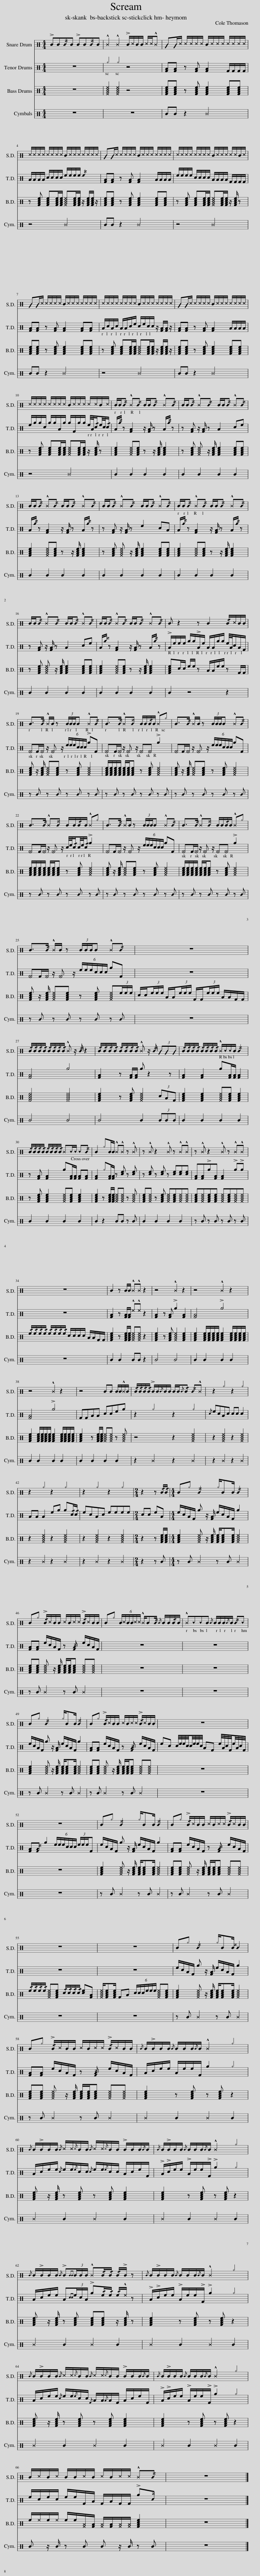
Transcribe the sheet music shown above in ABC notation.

X:1
%%score 1 2 3 4
L:1/8
M:4/4
I:linebreak $
K:C
V:1 perc
K:none
V:2 perc
K:none
V:3 perc
K:none
V:4 perc
K:none
V:1
 !>!BB_BB !>!BB_BB | !^!^B2 !^!^B2 !>!B/^c/B/B/ ^c/^c/!^!^B | AA/^c/ ^c/^c/^c/^c/ B/^c/^c/^c/ ^c/^c/^c/^c/ |$ ^c/^c/^c/^c/ ^c/^c/^c/^c/ B/^c/^c/^c/ ^c/^c/^c/^c/ | AA/^c/ ^c/^c/^c/^c/ B/^c/^c/^c/ ^c/^c/^c/^c/ | %5
 ^c/^c/^c/^c/ ^c/^c/^c/^c/ B/^c/^c/^c/ ^c/^c/B/^c/ |$ AA/^c/ ^c/^c/^c/^c/ B/^c/^c/^c/ ^c/^c/^c/^c/ | ^c/^c/^c/^c/ ^c/^c/^c/^c/ B/^c/^c/^c/ ^c/^c/^c/^c/ | AA/^c/ ^c/^c/^c/^c/ B/^c/^c/^c/ ^c/^c/^c/^c/ |$ ^c/^c/^c/^c/ ^c/^c/^c/^c/ B/^c/^c/^c/ ^c/^c/B/^c/ | %10
 B/B/_B !^!^B_B B/B/_B !^!^B_B | B/B/_B !^!^B_B B/B/_B !^!^B_B |$ B/B/_B !^!^B_B B/B/_B !^!^B_B | B/B/_B !^!^B_B B/B/_B !^!^B_B | B/B/_B !^!^B_B B/B/_B !^!^B_B |$ %15
 B/B/_B !^!^B_B B/B/_B !^!^B_B | B/B/_B !^!^B_B B/B/_B !^!^B_B | B z2 z B2 !/!B/^c/B/B/ |$ B>_B !^!^B/B/ z (3B/B/B/B !^!^B_B | B>_B !^!^B_B B/B/!/!B/B/ !^!^Bg | %20
 B>_B !^!^B/B/ z (3B/B/B/B !^!^B_B |$ B>_B !^!^B_B B/B/!/!B/B/ !^!^Bg | B>_B !^!^B/B/ z (3B/B/B/B !^!^B_B | B>_B !^!^B_B B/B/!/!B/B/ !^!^Bg |$ B>_B !^!^B/B/ z (3B/B/B/B !^!^B_B | %25
 z8 |$ !/!B/!/!B/!/!B/!/!B/ !/!B/!/!B/!/!B/!/!B/ !^!^B z/ _B/ z2 | !/!B/!/!B/!/!B/!/!B/ !/!B/!/!B/!/!B/!/!B/ !^!^B z/ _B/ (3AAA | !/!B/!/!B/!/!B/!/!B/ !/!B/!/!B/!/!B/!/!B/ !^!^B/B/B/B/ _B2 |$ !/!B/!/!B/!/!B/!/!B/ !/!B/!/!B/!/!B/!/!B/ ^BB/B/ B_B | %30
 B2 gB/B/ !^!^B!^!^B z !^!^B | z !^!^B z2 !^!^B z !^!^B!^!^B | z !^!^B z2 !^!^B z !^!^B!^!^B |$ z8 | B2 z B/B/ !^!^B!^!^B z2 | %35
 z4 !^!^B2 z2 | z4 !^!^B2 z2 |$ z4 !^!^B2 z2 | z4 BB B/B/!^!^B/B/ | !/!B/!/!B/!/!B/!/!B/ !>!B/B/{/B}B/B/ B/B/{/B}!/!B _B!^!^B | %40
 z2 g2 z2 g2 |$ z2 g2 z2 g2 | z2 g2 z2 g2 |[M:2/4] z2 z !/!B/!/!B/ |[M:4/4] Bg _B2 g/BB/ _B2 |$ %45
 Bg !/!!>!B/^c/B/B/ ^c/B/^c/^c/ !/!!>!B/^c/B/B/ | Bg (6:4:6B/^c/B/B/^c/^c/ !^!^B/B_B/{/B} B/B/!/!B/B/ | !^!^BBBB{/B} B/B/B/{/B}B/ _BB |$ Bg _B2 g/BB/ _B2 | Bg !/!!>!B/^c/B/B/ ^c/B/^c/^c/ !/!!>!B/^c/B/B/ | %50
 z8 |$ z8 | Bg _B2 g/BB/ _B2 | Bg !/!!>!B/^c/B/B/ ^c/B/^c/^c/ !/!!>!B/^c/B/B/ |$ z8 | %55
 z8 | Bg _B2 g/BB/ _B2 |$ Bg !/!!>!B/^c/B/B/ ^c/B/^c/^c/ !/!!>!B/^c/B/B/ |{/B} B/!>!B/B/B/{/B} B/B/B/{/B}B/ !^!^B2 g2 |${/B} B/!>!B/B/B/{/B} ^c/^c/{/^c}B/B/{/B} ^c/^c/{/^c}B/B/ !>!B/B/B/{/B}B/ | %60
{/B} B/!>!B/B/B/{/B} B/B/B/{/B}B/ !^!^B2 g2 |${/B} B/!>!B/B/B/{/B} !>!B{BB}(3B/B/B/ !^!^B!/!B/!/!B/ !/!B/!>!B/ z |{/B} B/!>!B/B/B/{/B} B/B/B/{/B}B/ !^!^B2 g2 |${/B} B/!>!B/B/B/{/B} ^c/^c/{/^c}B/B/{/B} ^c/^c/{/^c}B/B/ !>!B/B/B/{/B}B/ |{/B} B/!>!B/B/B/{/B} B/B/B/{/B}B/ !^!^B2 g2 |$ %65
 B/^c/B/^c/ B/B/^c/B/ ^c/B/^c/^c/ !^!^B_B | z8 |] %67
V:2
 z8 | g2 g2 z4 | [FA][FA] z [FA] [FA]2 F/F/F/F/ |$ A/A/A/A/ c/c/c/c/ e/e/e/e/ _e2 | [FA][FA] z [FA] [FA]2 A/A/A/A/ | %5
 e/e/e/e/ c/c/c/c/ A/A/A/A/ F/F/F/F/ |$ [FA][FA] z [FA] [FA]2 [FA][FA] | A/c/A/c/ A/A/c/e/ c/e/c/c/ z/ [FA]/[FA]/ z/ | [FA][FA] z [FA] [FA]2 A/A/A/A/ |$ e/g/g/c/ g/g/A/g/ g/F/g/g/ e/4A/4!/!c/e/4c/4!/!c/ | %10
 A/_g/ z [FA]2 z/ [FA]/ z A/_g/ z | z [FA] z/ [FA]/ z A2 ce |$ A/_g/ z [FA]2 z/ [FA]/ z A/_g/ z | z [FA] z/ [FA]/ z e2 cA | A/_g/ z [FA]2 z/ [FA]/ z A/_g/ z |$ %15
 z [FA] z/ [FA]/ z A2 ce | A/_g/ z [FA]2 z/ [FA]/ z A/_g/ z | !>!A/e/e/e/ g/g/!>!A/e/ A/A/g/g/ e/4A/4c/A/F/ |$ _FF/_F/ z/ _F z/ (6:4:6e/e/e/c/c/c/ !>!gF | _FF/_F/ z/ _F z/ _F_F !>!g2 | %20
 _FF/_F/ z/ _F z/ (6:4:6e/e/e/c/c/c/ gF |$ _FF/_F/ z/ _F z/ c/4e/4!/!c/c/4e/4!/!c/ !>!g2 | _FF/_F/ z/ _F z/ (6:4:6e/e/e/c/c/c/ gF | _FF/_F/ z/ _F z/ _F_F !>!g2 |$ _FF/_F/ z/ _F z/ (6:4:6e/e/e/c/c/c/ gF | %25
 z8 |$ [FA]4 g4 | [FA]2 z [FA]/[FA]/ g z2 z | [FA]2 [FA]2 g[FA]/[FA]/ [FA]2 |$ z [FA] [FA]2 g[FA]/[FA]/ [FA][FA] | %30
 [FA]2 g[FA]/[FA]/ z [ce] z [ce] | z [ce] z [ce] z [ce][ce][ce] | [FA][FA]!>!g[FA] [FA]2 !>!g!>!g |$ z8 | [FA]2 z [FA]/[FA]/ !^!^e!^!^e z2 | %35
 [FA]2 z [FA] !>!g2 [FA]2 | [FA]4 !>!g4 |$ [FA]4 !>!g4 | FFAA cceg | z2 g2 z2 g2 | %40
{/c} ecAc cc c2 |$ AA A2 eg g!/!c/!/!c/ | ecAc eeee |[M:2/4] cc eA |[M:4/4] e/c/A/F/ g z/ [FA]/ e/c/A/F/ g2 |$ %45
 [FA][FA] e/c/A/F/ z [_F_A] e/c/A/F/ | z8 | z8 |$ e/c/A/F/ g z/ [FA]/ e/c/A/F/ g2 | [FA][FA] e/c/A/F/ z [_F_A] e/c/A/F/ | %50
 ec c/4e/4e/4c/4c/4e/4e/4c/4 AF e/4A/4c/4F/4e/4A/4c/4F/4 |$ [FA][_F_A] g2 (6:4:6e/e/e/c/c/c/ (3e/e/e/F | e/c/A/F/ g z/ [FA]/ e/c/A/F/ g2 | [FA][FA] e/c/A/F/ z [_F_A] e/c/A/F/ |$ z8 | %55
 z8 | e/c/A/F/ g z/ [FA]/ e/c/A/F/ g2 |$ [FA][FA] e/c/A/F/ z [_F_A] e/c/A/F/ | A/c/e/e/ A/e/e/F/ g2 g2 |$ A/c/e/e/{/c} e/e/{/e}c/c/{/c} e/e/{/e}c/c/ A/c/e/F/ | %60
 !>!A/!>!c/e/e/ !>!A/e/e/!>!F/ !>!g2 g2 |$ A/c/e/e/ A{cc}(3e/c/A/ !>!g!/!e/!/!e/ !/!e/!^!^e/ z | !>!A/!>!c/e/e/ !>!A/e/e/!>!F/ !>!g2 g2 |$ A/c/e/e/{/c} e/e/{/e}c/c/{/F} A/A/{/A}A/F/ A/c/e/F/ | !>!A/!>!c/e/e/ !>!A/e/e/!>!F/ !>!g2 g2 |$ %65
 e/c/e/c/ e/e/F/A/ F/A/F/F/ !>!g_c | z8 |] %67
V:3
 z8 | [^F^A^c^e]2 [^F^A^c^e]2 z4 | [FAce][FAce] z [FAce] [FAce]2 [FAce][FAce] |$ z [FAce] [FAce][FAce]/[FAce]/ [^F^A^c^e][FAce]/[FAce]/ z/ [FAce]/[FAce]/ z/ | [FAce][FAce] z [FAce] [FAce]2 [FAce][FAce] | %5
 z [FAce] [FAce][FAce]/[FAce]/ [^F^A^c^e][FAce]/[FAce]/ z/ [FAce]/ z |$ [FAce][FAce] z [FAce] [FAce]2 [FAce][FAce] | z [FAce] [FAce][FAce]/[FAce]/ [^F^A^c^e][FAce]/[FAce]/ z/ [FAce]/[FAce]/ z/ | [FAce][FAce] z [FAce] [FAce]2 [FAce][FAce] |$ z [FAce] [FAce][FAce]/[FAce]/ [^F^A^c^e][FAce]/[FAce]/ z/ [FAce]/ z | %10
 [FAce]2 [^F^A^c^e][FAce] z z/ [FAce]/ [FAce]2 | z [FAce] [^F^A^c^e] z/ [FAce]/ [FAce]2 [FAce][FAce] |$ [FAce]2 [^F^A^c^e][FAce] z z/ [FAce]/ [FAce]2 | z [FAce] [^F^A^c^e] z/ [FAce]/ [FAce]2 [FAce][FAce] | [FAce]2 [^F^A^c^e][FAce] z z/ [FAce]/ [FAce]2 |$ %15
 z [FAce] [^F^A^c^e] z/ [FAce]/ [FAce]2 [FAce][FAce] | [FAce]2 [^F^A^c^e][FAce] z z/ [FAce]/ [FAce]2 | [FAce]c/c/ e/e/ z A/A/e/e/ z F/F/ |$ [FAce] z/ [FAce]/ [^F^A^c^e][FAce] z [FAce] [^F^A^c^e]2 | [FAce]/[FAce]/[FAce]/[FAce]/ [FAce]/[FAce]/[FAce] z [FAce] [^F^A^c^e]2 | %20
 [FAce] z/ [FAce]/ [^F^A^c^e][FAce] z [FAce] [^F^A^c^e]2 |$ [FAce]/[FAce]/[FAce]/[FAce]/ [FAce]/[FAce]/[FAce] z [FAce] [^F^A^c^e]2 | [FAce] z/ [FAce]/ [^F^A^c^e][FAce] z [FAce] [^F^A^c^e]2 | [FAce]/[FAce]/[FAce]/[FAce]/ [FAce]/[FAce]/[FAce] z [FAce] [^F^A^c^e]2 |$ [FAce] z/ [FAce]/ [^F^A^c^e][FAce] z [FAce] [^F^A^c^e](3e/e/e/ | %25
 c/c/(3e/e/e/ A/A/(3e/e/e/ F/F/(3e/e/e/ A/A/F/F/ |$ [FAce]4 [^F^A^c^e]4 | [FAce]2 z [FAce] [^F^A^c^e]2 (3cAF | [FAce]2 [FAce]2 [^F^A^c^e][FAce] [FAce]2 |$ z [FAce] [FAce]2 [^F^A^c^e][FAce] [FAce]2 | %30
 [FAce]2 z [FAce]/[FAce]/ [^F^A^c^e][^F^A^c^e] z [^F^A^c^e] | [FAce][^F^A^c^e] z [FAce] [^F^A^c^e][FAce][^F^A^c^e][^F^A^c^e] | [FAce][^F^A^c^e][FAce][FAce] [^F^A^c^e][FAce][^F^A^c^e][^F^A^c^e] |$ !/!e/!/!e/!/!e/!/!e/ !/!e/!/!e/!/!e/!/!e/ c/c/c/c/ A/A/F/F/ | [FAce]2 z [FAce]/[FAce]/ [^F^A^c^e][^F^A^c^e] z2 | %35
 [FAce]2 z [FAce] [^F^A^c^e]2 [FAce]2 | [FAce]2 [FAce]/[FAce]/[FAce]/[FAce]/ [FAce]2 [FAce]/[FAce]/[FAce]/[FAce]/ |$ [FAce]2 [FAce]/[FAce]/[FAce]/[FAce]/ [FAce]2 [FAce]/[FAce]/[FAce]/[FAce]/ | [FAce]2 z [FAce]/[FAce]/ [^F^A^c^e][^F^A^c^e] z [^F^A^c^e] | z4 z2 [^F^A^c^e]2 | %40
 z2 [^F^A^c^e]2 z2 [^F^A^c^e]2 |$ z2 [^F^A^c^e]2 z2 [^F^A^c^e]2 | z2 [^F^A^c^e]2 z2 [^F^A^c^e]2 |[M:2/4] z2 z [FAce]/[FAce]/ |[M:4/4] [FAce]2 [^F^A^c^e] z/ [FAce]/ [FAce]/[FAce][FAce]/ [^F^A^c^e]2 |$ %45
 [FAce][FAce] [^F^A^c^e] z/ [FAce]/ [FAce]/[FAce]/[FAce] [^F^A^c^e][^F^A^c^e] | z8 | z8 |$ [FAce]2 [^F^A^c^e] z/ [FAce]/ [FAce]/[FAce][FAce]/ [^F^A^c^e]2 | [FAce][FAce] [^F^A^c^e] z/ [FAce]/ [FAce]/[FAce]/[FAce] [^F^A^c^e][^F^A^c^e] | %50
 z8 |$ z8 | [FAce]2 [^F^A^c^e] z/ [FAce]/ [FAce]/[FAce][FAce]/ [^F^A^c^e]2 | [FAce][FAce] [^F^A^c^e] z/ [FAce]/ [FAce]/[FAce]/[FAce] [^F^A^c^e][^F^A^c^e] |$ !/!e/!/!e/!/!e/!/!e/ [^F^A^c^e][FAce] !/!c/!/!c/!/!c/!/!c/ [ce][FA] | %55
 [^F^A^c^e]/[FAce][FAce]/ FA (6:4:6c/c/c/e/e/e/ [^F^A^c^e][FAce] | [FAce]2 [^F^A^c^e] z/ [FAce]/ [FAce]/[FAce][FAce]/ [^F^A^c^e]2 |$ [FAce][FAce] [^F^A^c^e] z/ [FAce]/ [FAce]/[FAce]/[FAce] [^F^A^c^e][^F^A^c^e] | [FAce]2 z [FAce] z [FAce] z2 |$ [FAce] z/ [FAce]/ z [FAce] z [FAce] [FAce]2 | %60
 [FAce]2 z [FAce] z [FAce] z2 |$ [FAce] z/ [FAce]/ z [FAce] [FAce][FAce] z/ [FAce]/ z | [FAce]2 z [FAce] z [FAce] z2 |$ [FAce] z/ [FAce]/ z [FAce] z [FAce] [FAce]2 | [FAce]2 z [FAce] z [FAce] z2 |$ %65
 e/^e/e/^e/ e/e/[^F^A]/[FA]/ [^F^A]/[FA]/[^F^A]/[^F^A]/ [FAce]2 | z8 |] %67
V:4
 z8 | z8 | BB z2 ^B4 |$ z4 ^B4 | BB z2 ^B4 | %5
 z4 ^B4 |$ BB z2 ^B4 | z4 ^B4 | BB z2 ^B4 |$ z4 ^B4 | %10
 B2 B2 B2 B2 | B2 B2 B2 B2 |$ B2 B2 B2 B2 | B2 B2 B2 B2 | B2 B2 B2 B2 |$ %15
 B2 B2 B2 B2 | B2 B2 B2 B2 | B2 z4 z2 |$ z _B z _B z _B z _B | z _B z _B z _B z _B | %20
 z _B z _B z _B z _B |$ z _B z _B z _B z _B | z _B z _B z _B z _B | z _B z _B z _B z _B |$ z _B z _B z _B z _B | %25
 z8 |$ B4 B4 | B4 B2 (3BBB | B2 B2 B2 B2 |$ B2 B2 B2 B2 | %30
 B2 z2 BB z B | B2 B2 B2 B2 | z B z B z B z B |$ z8 | B2 B2 BB z2 | %35
 B4 B4 | B2 B2 B2 B2 |$ B2 B2 B2 B2 | B2 B2 B2 B2 | z2 ^B2 z2 ^B2 | %40
 z2 ^B2 z2 ^B2 |$ z2 ^B2 z2 ^B2 | z2 ^B2 z2 ^B2 |[M:2/4] z2 z B |[M:4/4] z B ^B2 z B ^B2 |$ %45
 z B ^B2 z B ^B2 | z8 | z8 |$ z B ^B2 z B ^B2 | z B ^B2 z B ^B2 | %50
 z8 |$ z8 | z B ^B2 z B ^B2 | z B ^B2 z B ^B2 |$ z8 | %55
 z8 | z B ^B2 z B ^B2 |$ z B ^B2 z B ^B2 | ^B2 B2 ^B2 B2 |$ ^B2 B2 ^B2 B2 | %60
 ^B2 B2 ^B2 B2 |$ ^B2 B2 ^B2 B2 | ^B2 B2 ^B2 B2 |$ ^B2 B2 ^B2 B2 | ^B2 B2 ^B2 B2 |$ %65
 B z/ B/ z B B z/ B/ z B | z8 |] %67
